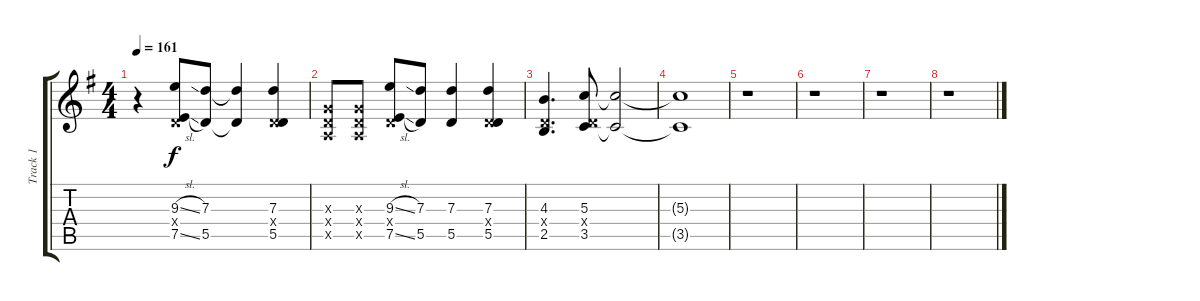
\track ("Track 1" "Track 1") {instrument distortionguitar}
\staff {score tabs}
\tuning (E4 B3 G3 D3 A2 D2) {hide}
\ts (4 4)
\tempo 161
\clef g2
\ks g
r.4{dy f} (9.3{sl} 0.4{x} 7.5{sl}).8 (7.3 5.5).8 (7.3{t} 5.5{t}).4 (7.3 0.4{x} 5.5).4 |
(0.3{x} 0.4{x} 0.5{x}).8 (0.3{x} 0.4{x} 0.5{x}).8 (9.3{sl} 0.4{x} 7.5{sl}).8 (7.3 5.5).8 (7.3 5.5).4 (7.3 0.4{x} 5.5).4 |
(4.3 0.4{x} 2.5).4{d} (5.3 0.4{x} 3.5).8 (5.3{t} 3.5{t}).2 |
(5.3{t} 3.5{t}).1 |
r.1 |
r.1 |
r.1 |
r.1
